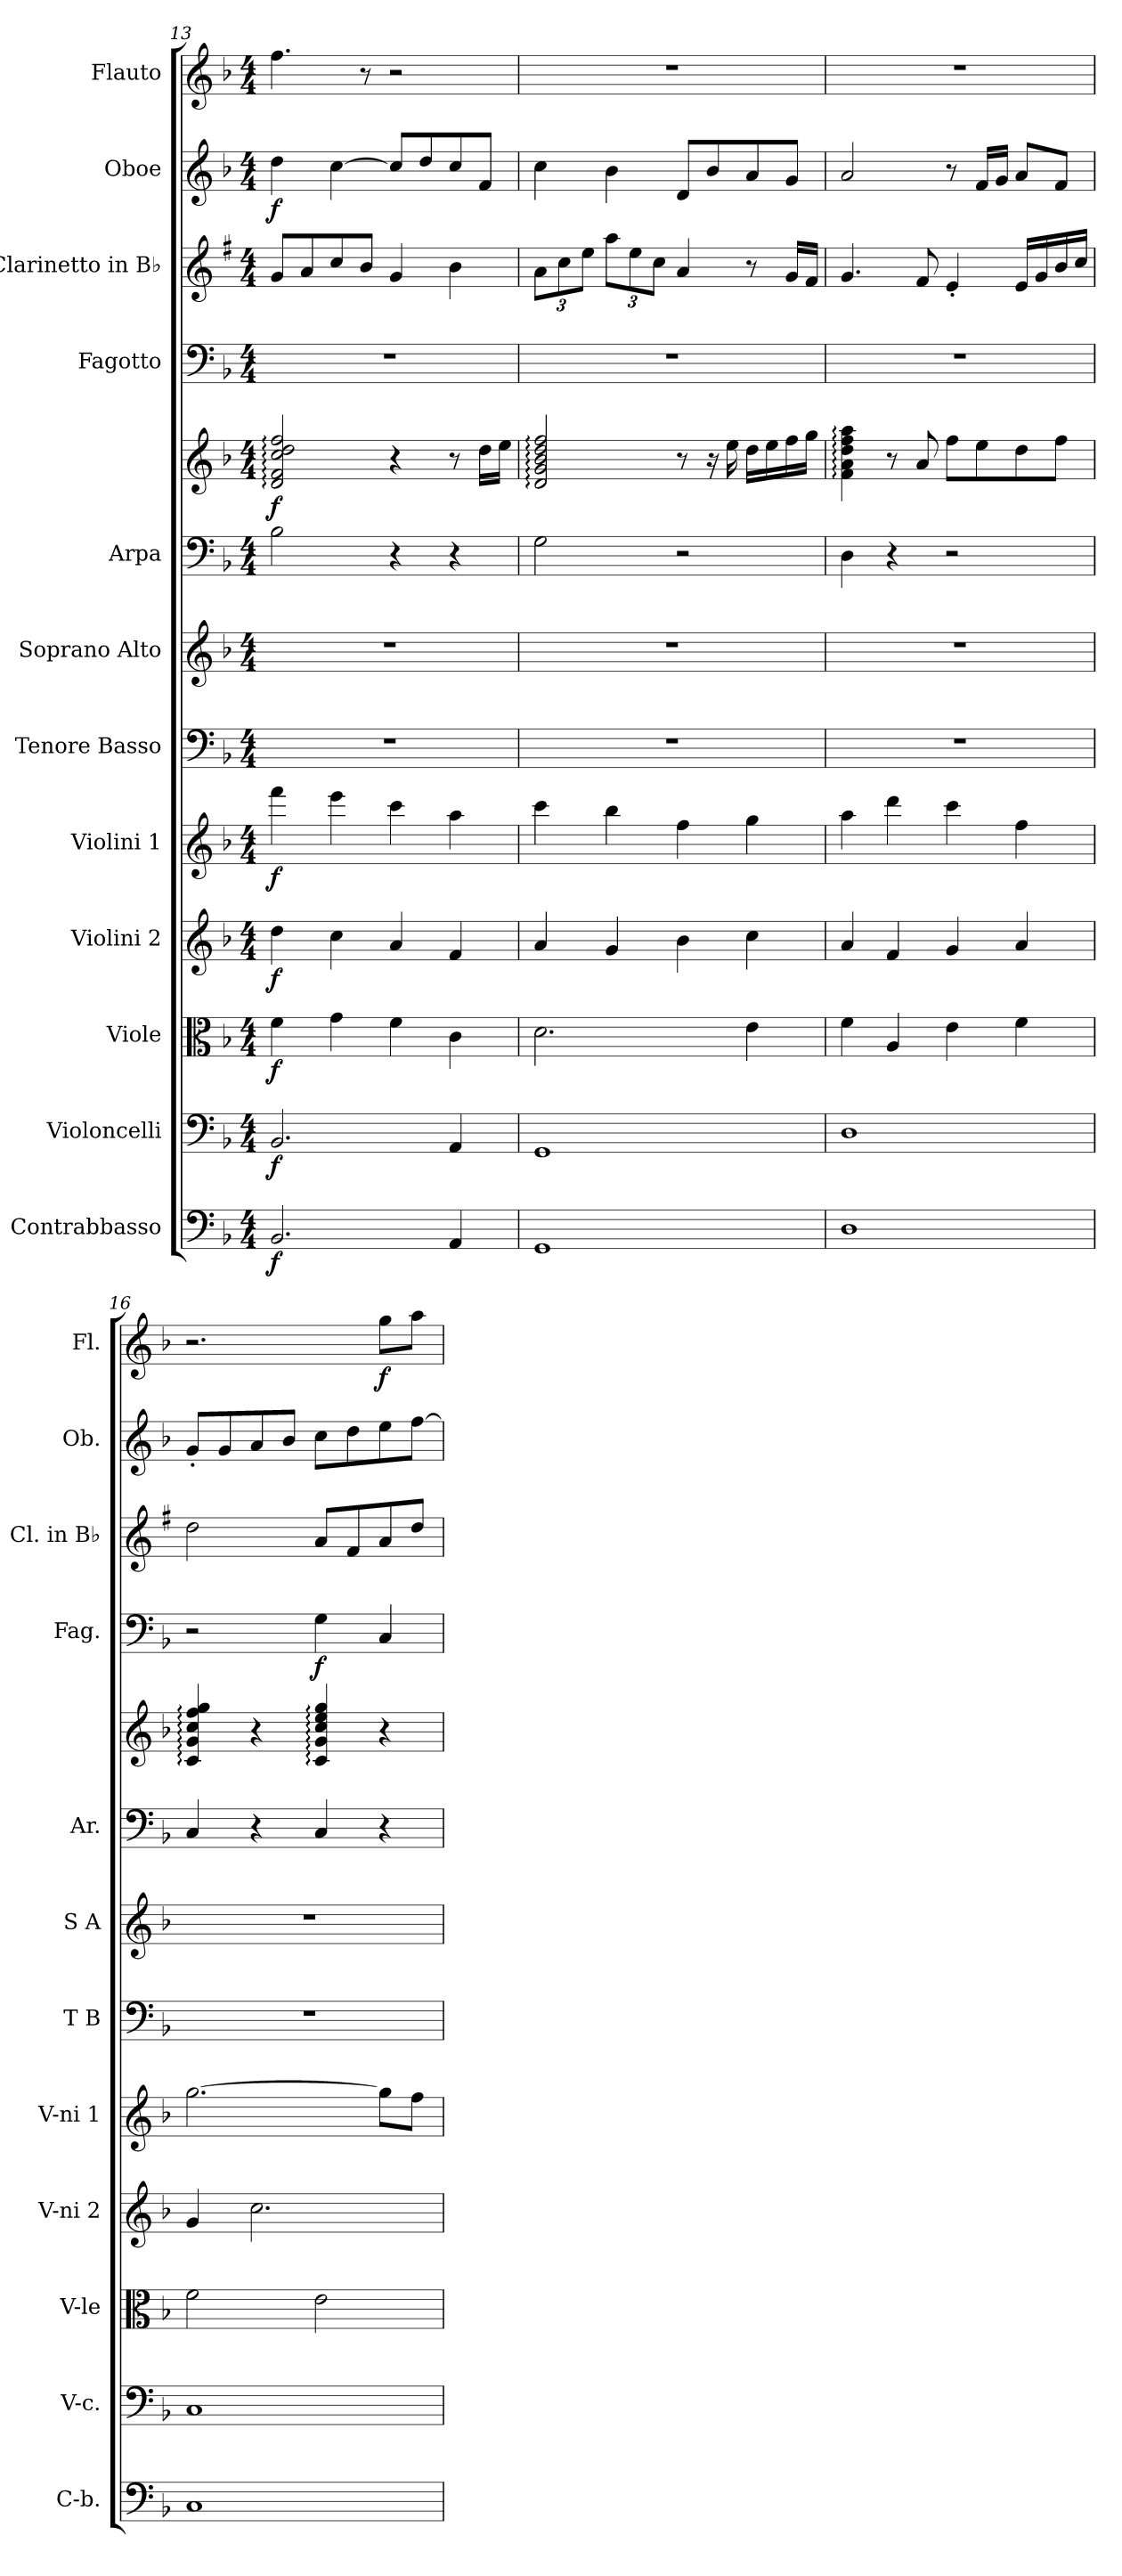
**kern	**dynam	**kern	**dynam	**kern	**dynam	**kern	**dynam	**kern	**dynam	**kern	**kern	**kern	**kern	**dynam	**kern	**dynam	**kern	**kern	**dynam	**kern	**dynam
*part12	*part12	*part11	*part11	*part10	*part10	*part9	*part9	*part8	*part8	*part7	*part6	*part5	*part5	*part5	*part4	*part4	*part3	*part2	*part2	*part1	*part1
*staff13	*staff13	*staff12	*staff12	*staff11	*staff11	*staff10	*staff10	*staff9	*staff9	*staff8	*staff7	*staff6	*staff5	*staff5/6	*staff4	*staff4	*staff3	*staff2	*staff2	*staff1	*staff1
*I"Contrabbasso	*	*I"Violoncelli	*	*I"Viole	*	*I"Violini 2	*	*I"Violini 1	*	*I"Tenore Basso	*I"Soprano Alto	*I"Arpa	*	*	*I"Fagotto	*	*I"Clarinetto in B♭	*I"Oboe	*	*I"Flauto	*
*I'C-b.	*	*I'V-c.	*	*I'V-le	*	*I'V-ni 2	*	*I'V-ni 1	*	*I'T B	*I'S A	*I'Ar.	*	*	*I'Fag.	*	*I'Cl. in B♭	*I'Ob.	*	*I'Fl.	*
*clefF4	*	*clefF4	*	*clefC3	*	*clefG2	*	*clefG2	*	*clefF4	*clefG2	*clefF4	*clefG2	*	*clefF4	*	*clefG2	*clefG2	*	*clefG2	*
*	*	*	*	*	*	*	*	*	*	*	*	*	*	*	*	*	*ITrd1c2	*	*	*	*
*k[b-]	*	*k[b-]	*	*k[b-]	*	*k[b-]	*	*k[b-]	*	*k[b-]	*k[b-]	*k[b-]	*k[b-]	*	*k[b-]	*	*k[b-]	*k[b-]	*	*k[b-]	*
*M4/4	*	*M4/4	*	*M4/4	*	*M4/4	*	*M4/4	*	*M4/4	*M4/4	*M4/4	*M4/4	*	*M4/4	*	*M4/4	*M4/4	*	*M4/4	*
=13	=13	=13	=13	=13	=13	=13	=13	=13	=13	=13	=13	=13	=13	=13	=13	=13	=13	=13	=13	=13	=13
2.BB-	f	2.BB-	f	4f	f	4dd	f	4fff	f	1r	1r	2B-:	2d: 2f: 2cc: 2dd: 2ff:	f	1r	.	8fL	4dd	f	4.ff	.
.	.	.	.	.	.	.	.	.	.	.	.	.	.	.	.	.	8g	.	.	.	.
.	.	.	.	4g	.	4cc	.	4eee	.	.	.	.	.	.	.	.	8b-	[4cc	.	.	.
.	.	.	.	.	.	.	.	.	.	.	.	.	.	.	.	.	8aJ	.	.	8r	.
.	.	.	.	4f	.	4a	.	4ccc	.	.	.	4r	4r	.	.	.	4f	8ccL]	.	2r	.
.	.	.	.	.	.	.	.	.	.	.	.	.	.	.	.	.	.	8dd	.	.	.
4AA	.	4AA	.	4c	.	4f	.	4aa	.	.	.	4r	8r	.	.	.	4a	8cc	.	.	.
.	.	.	.	.	.	.	.	.	.	.	.	.	16ddLL	.	.	.	.	8fJ	.	.	.
.	.	.	.	.	.	.	.	.	.	.	.	.	16eeJJ	.	.	.	.	.	.	.	.
=14	=14	=14	=14	=14	=14	=14	=14	=14	=14	=14	=14	=14	=14	=14	=14	=14	=14	=14	=14	=14	=14
1GG	.	1GG	.	2.d	.	4a	.	4ccc	.	1r	1r	2G:	2d: 2g: 2b-: 2dd: 2ff:	.	1r	.	12gL	4cc	.	1r	.
.	.	.	.	.	.	.	.	.	.	.	.	.	.	.	.	.	12b-	.	.	.	.
.	.	.	.	.	.	.	.	.	.	.	.	.	.	.	.	.	12ddJ	.	.	.	.
.	.	.	.	.	.	4g	.	4bb-	.	.	.	.	.	.	.	.	12ggL	4b-	.	.	.
.	.	.	.	.	.	.	.	.	.	.	.	.	.	.	.	.	12dd	.	.	.	.
.	.	.	.	.	.	.	.	.	.	.	.	.	.	.	.	.	12b-J	.	.	.	.
.	.	.	.	.	.	4b-	.	4ff	.	.	.	2r	8r	.	.	.	4g	8dL	.	.	.
.	.	.	.	.	.	.	.	.	.	.	.	.	16r	.	.	.	.	8b-	.	.	.
.	.	.	.	.	.	.	.	.	.	.	.	.	16ee	.	.	.	.	.	.	.	.
.	.	.	.	4e	.	4cc	.	4gg	.	.	.	.	16ddLL	.	.	.	8r	8a	.	.	.
.	.	.	.	.	.	.	.	.	.	.	.	.	16ee	.	.	.	.	.	.	.	.
.	.	.	.	.	.	.	.	.	.	.	.	.	16ff	.	.	.	16fLL	8gJ	.	.	.
.	.	.	.	.	.	.	.	.	.	.	.	.	16ggJJ	.	.	.	16eJJ	.	.	.	.
=15	=15	=15	=15	=15	=15	=15	=15	=15	=15	=15	=15	=15	=15	=15	=15	=15	=15	=15	=15	=15	=15
1D	.	1D	.	4f	.	4a	.	4aa	.	1r	1r	4D:	4f: 4a: 4dd: 4ff: 4aa:	.	1r	.	4.f	2a	.	1r	.
.	.	.	.	4A	.	4f	.	4ddd	.	.	.	4r	8r	.	.	.	.	.	.	.	.
.	.	.	.	.	.	.	.	.	.	.	.	.	8a	.	.	.	8e	.	.	.	.
.	.	.	.	4e	.	4g	.	4ccc	.	.	.	2r	8ffL	.	.	.	4d'	8r	.	.	.
.	.	.	.	.	.	.	.	.	.	.	.	.	8ee	.	.	.	.	16fLL	.	.	.
.	.	.	.	.	.	.	.	.	.	.	.	.	.	.	.	.	.	16gJJ	.	.	.
.	.	.	.	4f	.	4a	.	4ff	.	.	.	.	8dd	.	.	.	16dLL	8aL	.	.	.
.	.	.	.	.	.	.	.	.	.	.	.	.	.	.	.	.	16f	.	.	.	.
.	.	.	.	.	.	.	.	.	.	.	.	.	8ffJ	.	.	.	16a	8fJ	.	.	.
.	.	.	.	.	.	.	.	.	.	.	.	.	.	.	.	.	16b-JJ	.	.	.	.
=16	=16	=16	=16	=16	=16	=16	=16	=16	=16	=16	=16	=16	=16	=16	=16	=16	=16	=16	=16	=16	=16
1C	.	1C	.	2f	.	4g	.	[2.gg	.	1r	1r	4C:	4c: 4g: 4cc: 4ff: 4gg:	.	2r	.	2cc	8g'L	.	2.r	.
.	.	.	.	.	.	.	.	.	.	.	.	.	.	.	.	.	.	8g	.	.	.
.	.	.	.	.	.	2.cc	.	.	.	.	.	4r	4r	.	.	.	.	8a	.	.	.
.	.	.	.	.	.	.	.	.	.	.	.	.	.	.	.	.	.	8b-J	.	.	.
.	.	.	.	2e	.	.	.	.	.	.	.	4C:	4c: 4g: 4cc: 4ee: 4gg:	.	4G	f	8gL	8ccL	.	.	.
.	.	.	.	.	.	.	.	.	.	.	.	.	.	.	.	.	8e	8dd	.	.	.
.	.	.	.	.	.	.	.	8ggL]	.	.	.	4r	4r	.	4C	.	8g	8ee	.	8ggL	f
.	.	.	.	.	.	.	.	8ffJ	.	.	.	.	.	.	.	.	8ccJ	[8ffJ	.	8aaJ	.
=	=	=	=	=	=	=	=	=	=	=	=	=	=	=	=	=	=	=	=	=	=
*-	*-	*-	*-	*-	*-	*-	*-	*-	*-	*-	*-	*-	*-	*-	*-	*-	*-	*-	*-	*-	*-
